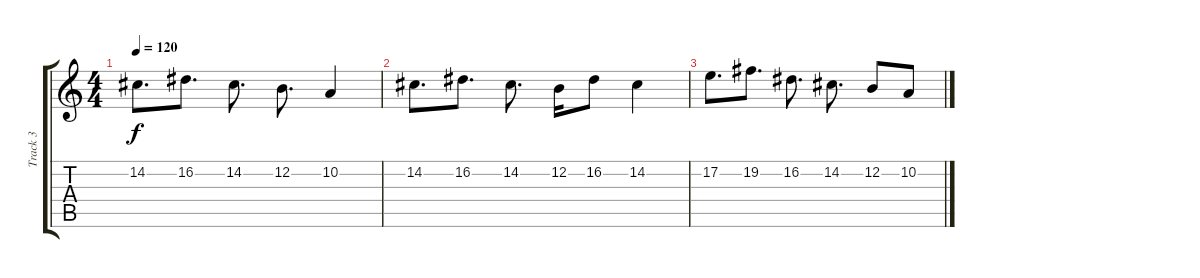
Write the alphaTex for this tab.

\track ("Track 3" "Track 3") {instrument electricgrandpiano}
\staff {score tabs}
\tuning (E4 B3 G3 D3 A2 E2) {hide}
\ts (4 4)
\tempo 120
\clef g2
\ks c
14.2.8{d dy f} 16.2.8{d} 14.2.8{d} 12.2.8{d} 10.2.4 |
14.2.8{d} 16.2.8{d} 14.2.8{d} 12.2.16 16.2.8 14.2.4 |
17.2.8{d} 19.2.8{d} 16.2.8{d} 14.2.8{d} 12.2.8 10.2.8
